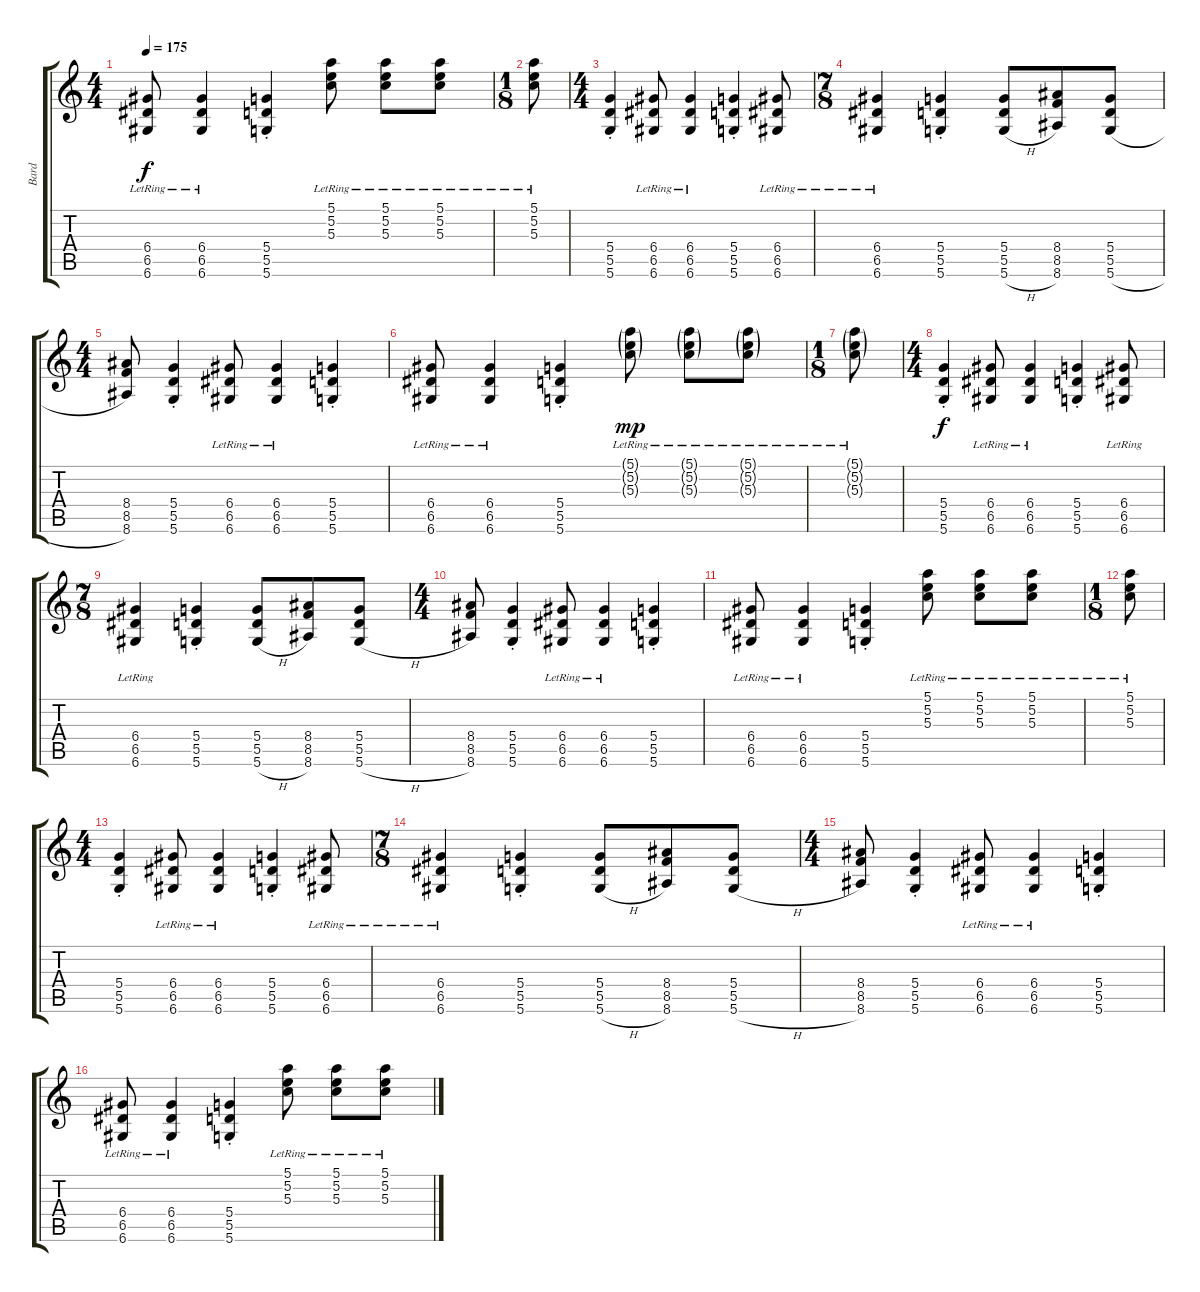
\track ("Bard" "Bard") {instrument distortionguitar bank 7}
\staff {score tabs}
\tuning (E4 B3 G3 D3 A2 D2) {hide}
\ts (4 4)
\tempo 175
\clef g2
\ks c
(6.4{lr} 6.5{lr} 6.6{lr}).8{dy f} (6.4{lr} 6.5{lr} 6.6{lr}).4 (5.4{st} 5.5{st} 5.6{st}).4 (5.1{lr} 5.2{lr} 5.3{lr}).8 (5.1{lr} 5.2{lr} 5.3{lr}).8 (5.1{lr} 5.2{lr} 5.3{lr}).8 |
\ts (1 8)
(5.1{lr} 5.2{lr} 5.3{lr}).8 |
\ts (4 4)
(5.4{st} 5.5{st} 5.6{st}).4 (6.4{lr} 6.5{lr} 6.6{lr}).8 (6.4{lr} 6.5{lr} 6.6{lr}).4 (5.4{st} 5.5{st} 5.6{st}).4 (6.4{lr} 6.5{lr} 6.6{lr}).8 |
\ts (7 8)
(6.4{lr} 6.5{lr} 6.6{lr}).4 (5.4{st} 5.5{st} 5.6{st}).4 (5.4 5.5 5.6{h}).8 (8.4 8.5 8.6).8 (5.4 5.5 5.6{h}).8 |
\ts (4 4)
(8.4 8.5 8.6).8 (5.4{st} 5.5{st} 5.6{st}).4 (6.4{lr} 6.5{lr} 6.6{lr}).8 (6.4{lr} 6.5{lr} 6.6{lr}).4 (5.4{st} 5.5{st} 5.6{st}).4 |
(6.4{lr} 6.5{lr} 6.6{lr}).8 (6.4{lr} 6.5{lr} 6.6{lr}).4 (5.4{st} 5.5{st} 5.6{st}).4 (5.1{g lr} 5.2{g lr} 5.3{g lr}).8{dy mp} (5.1{g lr} 5.2{g lr} 5.3{g lr}).8 (5.1{g lr} 5.2{g lr} 5.3{g lr}).8 |
\ts (1 8)
(5.1{g lr} 5.2{g lr} 5.3{g lr}).8 |
\ts (4 4)
(5.4{st} 5.5{st} 5.6{st}).4{dy f} (6.4{lr} 6.5{lr} 6.6{lr}).8 (6.4{lr} 6.5{lr} 6.6{lr}).4 (5.4{st} 5.5{st} 5.6{st}).4 (6.4{lr} 6.5{lr} 6.6{lr}).8 |
\ts (7 8)
(6.4{lr} 6.5{lr} 6.6{lr}).4 (5.4{st} 5.5{st} 5.6{st}).4 (5.4 5.5 5.6{h}).8 (8.4 8.5 8.6).8 (5.4 5.5 5.6{h}).8 |
\ts (4 4)
(8.4 8.5 8.6).8 (5.4{st} 5.5{st} 5.6{st}).4 (6.4{lr} 6.5{lr} 6.6{lr}).8 (6.4{lr} 6.5{lr} 6.6{lr}).4 (5.4{st} 5.5{st} 5.6{st}).4 |
(6.4{lr} 6.5{lr} 6.6{lr}).8 (6.4{lr} 6.5{lr} 6.6{lr}).4 (5.4{st} 5.5{st} 5.6{st}).4 (5.1{lr} 5.2{lr} 5.3{lr}).8 (5.1{lr} 5.2{lr} 5.3{lr}).8 (5.1{lr} 5.2{lr} 5.3{lr}).8 |
\ts (1 8)
(5.1{lr} 5.2{lr} 5.3{lr}).8 |
\ts (4 4)
(5.4{st} 5.5{st} 5.6{st}).4 (6.4{lr} 6.5{lr} 6.6{lr}).8 (6.4{lr} 6.5{lr} 6.6{lr}).4 (5.4{st} 5.5{st} 5.6{st}).4 (6.4{lr} 6.5{lr} 6.6{lr}).8 |
\ts (7 8)
(6.4{lr} 6.5{lr} 6.6{lr}).4 (5.4{st} 5.5{st} 5.6{st}).4 (5.4 5.5 5.6{h}).8 (8.4 8.5 8.6).8 (5.4 5.5 5.6{h}).8 |
\ts (4 4)
(8.4 8.5 8.6).8 (5.4{st} 5.5{st} 5.6{st}).4 (6.4{lr} 6.5{lr} 6.6{lr}).8 (6.4{lr} 6.5{lr} 6.6{lr}).4 (5.4{st} 5.5{st} 5.6{st}).4 |
(6.4{lr} 6.5{lr} 6.6{lr}).8 (6.4{lr} 6.5{lr} 6.6{lr}).4 (5.4{st} 5.5{st} 5.6{st}).4 (5.1{lr} 5.2{lr} 5.3{lr}).8 (5.1{lr} 5.2{lr} 5.3{lr}).8 (5.1{lr} 5.2{lr} 5.3{lr}).8
